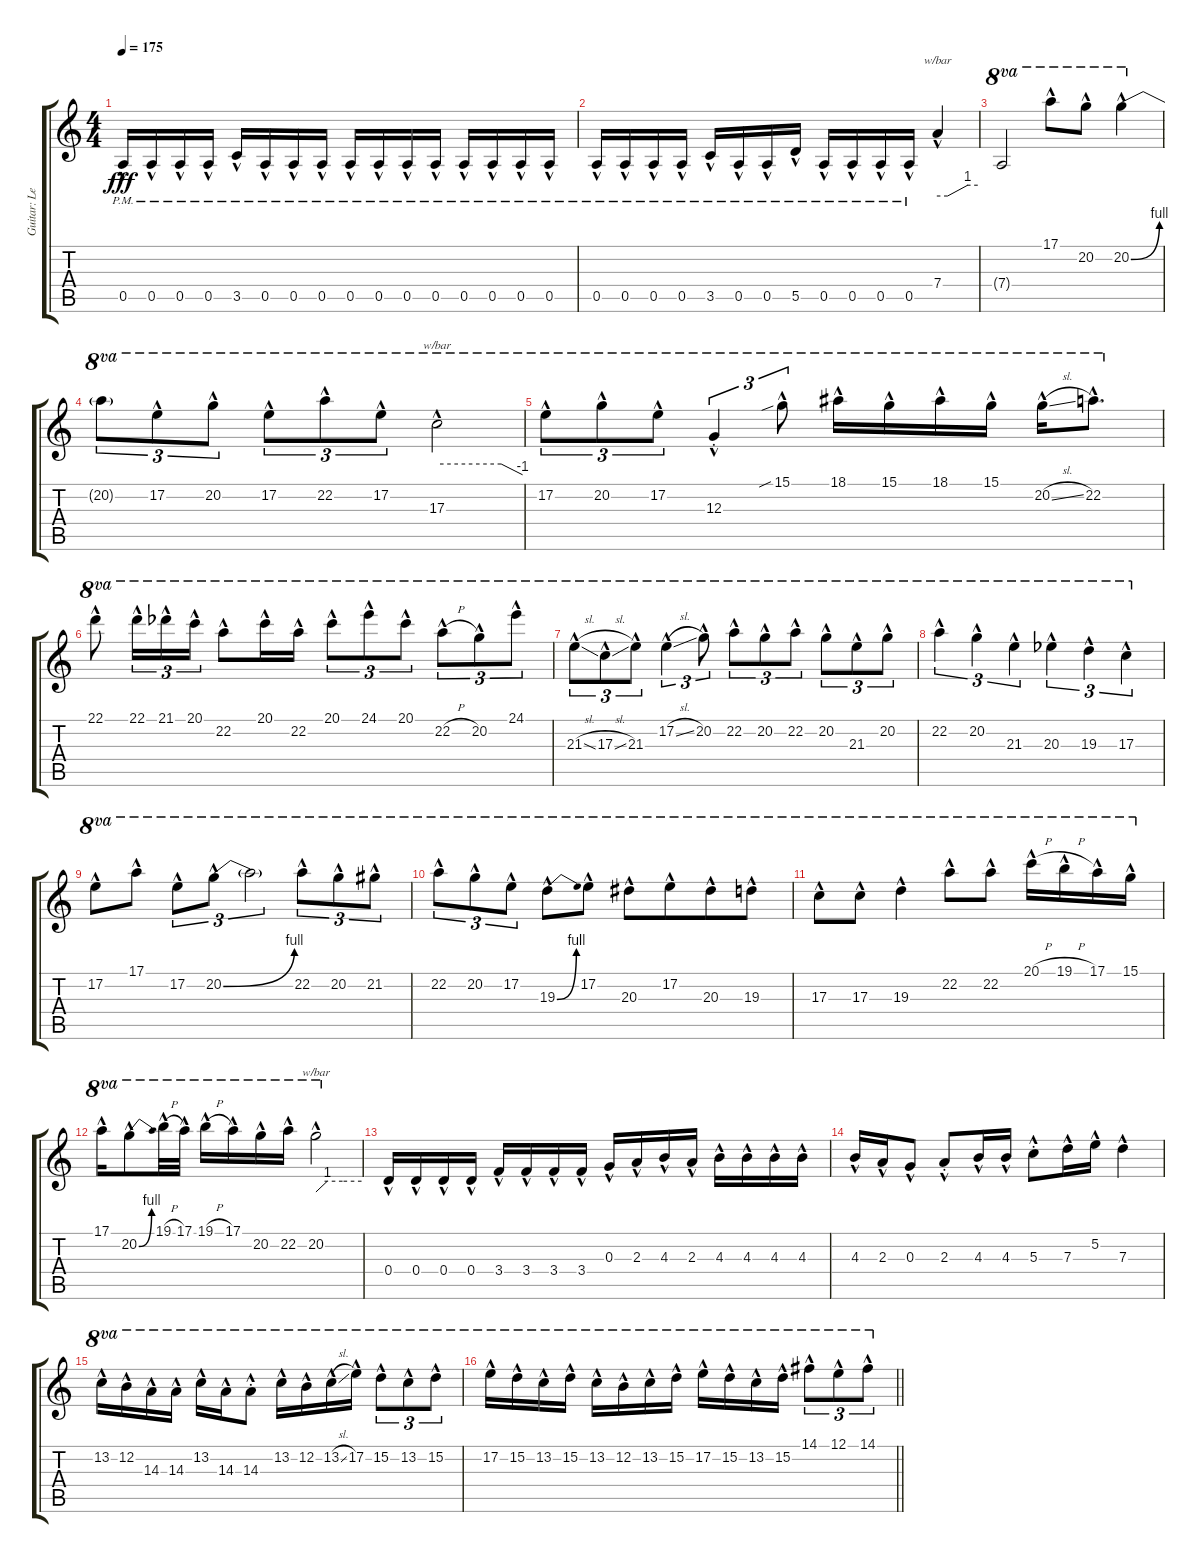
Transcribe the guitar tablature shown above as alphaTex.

\track ("Guitar: Lead" "Guitar: Le") {instrument overdrivenguitar}
\staff {score tabs}
\tuning (E4 B3 G3 D3 A2 E2) {hide}
\ts (4 4)
\tempo 175
\clef g2
\ks c
0.5{hac pm}.16{dy fff} 0.5{hac pm}.16 0.5{hac pm}.16 0.5{hac pm}.16 3.5{hac pm}.16 0.5{hac pm}.16 0.5{hac pm}.16 0.5{hac pm}.16 0.5{hac pm}.16 0.5{hac pm}.16 0.5{hac pm}.16 0.5{hac pm}.16 0.5{hac pm}.16 0.5{hac pm}.16 0.5{hac pm}.16 0.5{hac pm}.16 |
0.5{hac pm}.16 0.5{hac pm}.16 0.5{hac pm}.16 0.5{hac pm}.16 3.5{hac pm}.16 0.5{hac pm}.16 0.5{hac pm}.16 5.5{hac pm}.16 0.5{hac pm}.16 0.5{hac pm}.16 0.5{hac pm}.16 0.5{hac pm}.16 7.4{hac}.4{tbe (custom default 0 0 15 0 45 4 60 4)} |
7.4{t}.2{ot 8va} 17.1{hac}.8{ot 8va} 20.2{hac}.8{ot 8va} 20.2{be (bend 0 0 60 4) hac}.4{ot 8va} |
20.2{t}.8{tu (3 2) ot 8va} 17.2{hac}.8{tu (3 2) ot 8va} 20.2{hac}.8{tu (3 2) ot 8va} 17.2{hac}.8{tu (3 2) ot 8va} 22.2{hac}.8{tu (3 2) ot 8va} 17.2{hac}.8{tu (3 2) ot 8va} 17.3{hac}.2{tbe (custom default 0 0 45 0 60 -4) ot 8va} |
17.2{hac}.8{tu (3 2) ot 8va} 20.2{hac}.8{tu (3 2) ot 8va} 17.2{hac}.8{tu (3 2) ot 8va} 12.3{hac st}.4{tu (3 2) ot 8va} 15.1{sib hac}.8{tu (3 2) ot 8va} 18.1{hac}.16{ot 8va} 15.1{hac}.16{ot 8va} 18.1{hac}.16{ot 8va} 15.1{hac}.16{ot 8va} 20.2{sl hac}.16{ot 8va} 22.2{hac}.8{d ot 8va} |
22.1{hac}.8{ot 8va} 22.1{hac}.16{tu (3 2) ot 8va} 21.1{hac acc b}.16{tu (3 2) ot 8va} 20.1{hac}.16{tu (3 2) ot 8va} 22.2{hac}.8{ot 8va} 20.1{hac}.16{ot 8va} 22.2{hac}.16{ot 8va} 20.1{hac}.8{tu (3 2) ot 8va} 24.1{hac}.8{tu (3 2) ot 8va} 20.1{hac}.8{tu (3 2) ot 8va} 22.2{h hac}.8{tu (3 2) ot 8va} 20.2{hac}.8{tu (3 2) ot 8va} 24.1{hac}.8{tu (3 2) ot 8va} |
21.3{sl hac}.8{tu (3 2) ot 8va} 17.3{sl hac}.8{tu (3 2) ot 8va} 21.3{hac}.8{tu (3 2) ot 8va} 17.2{sl hac}.4{tu (3 2) ot 8va} 20.2{hac}.8{tu (3 2) ot 8va} 22.2{hac}.8{tu (3 2) ot 8va} 20.2{hac}.8{tu (3 2) ot 8va} 22.2{hac}.8{tu (3 2) ot 8va} 20.2{hac}.8{tu (3 2) ot 8va} 21.3{hac}.8{tu (3 2) ot 8va} 20.2{hac}.8{tu (3 2) ot 8va} |
22.2{hac}.4{tu (3 2) ot 8va} 20.2{hac}.4{tu (3 2) ot 8va} 21.3{hac}.4{tu (3 2) ot 8va} 20.3{hac acc b}.4{tu (3 2) ot 8va} 19.3{hac}.4{tu (3 2) ot 8va} 17.3{hac}.4{tu (3 2) ot 8va} |
17.2{hac}.8{ot 8va} 17.1{hac}.8{ot 8va} 17.2{hac}.8{tu (3 2) ot 8va} 20.2{be (bend 0 0 60 4) hac}.8{tu (3 2) ot 8va} 20.2{t}.2{tu (3 2) ot 8va} 22.2{hac}.8{tu (3 2) ot 8va} 20.2{hac}.8{tu (3 2) ot 8va} 21.2{hac}.8{tu (3 2) ot 8va} |
22.2{hac}.8{tu (3 2) ot 8va} 20.2{hac}.8{tu (3 2) ot 8va} 17.2{hac}.8{tu (3 2) ot 8va} 19.3{be (bend 0 0 60 4) hac}.8{ot 8va} 17.2{hac}.8{ot 8va} 20.3{hac}.8{ot 8va} 17.2{hac}.8{ot 8va beam merge} 20.3{hac}.8{ot 8va} 19.3{hac}.8{ot 8va} |
17.3{hac}.8{ot 8va} 17.3{hac}.8{ot 8va} 19.3{hac}.4{ot 8va} 22.2{hac}.8{ot 8va} 22.2{hac}.8{ot 8va} 20.1{h hac}.16{ot 8va} 19.1{h hac}.16{ot 8va} 17.1{hac}.16{ot 8va} 15.1{hac}.16{ot 8va} |
17.1{hac}.16{ot 8va} 20.2{be (bend 0 0 60 4) hac}.8{ot 8va} 19.1{h hac}.32{ot 8va} 17.1{hac}.32{ot 8va} 19.1{h hac}.16{ot 8va} 17.1{hac}.16{ot 8va} 20.2{hac}.16{ot 8va} 22.2{hac}.16{ot 8va} 20.2{hac}.2{tbe (custom default 0 0 15 4 35 4 60 4) ot 8va} |
0.4{hac}.16 0.4{hac}.16 0.4{hac}.16 0.4{hac}.16 3.4{hac}.16 3.4{hac}.16 3.4{hac}.16 3.4{hac}.16 0.3{hac}.16 2.3{hac}.16 4.3{hac}.16 2.3{hac}.16 4.3{hac}.16 4.3{hac}.16 4.3{hac}.16 4.3{hac}.16 |
4.3{hac}.16 2.3{hac}.16 0.3{hac}.8 2.3{hac st}.8 4.3{hac}.16 4.3{hac}.16 5.3{hac st}.8 7.3{hac}.16 5.2{hac}.16 7.3{hac}.4 |
13.2{hac}.16{ot 8va} 12.2{hac}.16{ot 8va} 14.3{hac}.16{ot 8va} 14.3{hac}.16{ot 8va} 13.2{hac}.16{ot 8va} 14.3{hac}.16{ot 8va} 14.3{hac st}.8{ot 8va} 13.2{hac}.16{ot 8va} 12.2{hac}.16{ot 8va} 13.2{sl hac}.16{ot 8va} 17.2{hac}.16{ot 8va} 15.2{hac}.8{tu (3 2) ot 8va} 13.2{hac}.8{tu (3 2) ot 8va} 15.2{hac}.8{tu (3 2) ot 8va} |
\barLineRight lightlight
17.2{hac}.16{ot 8va} 15.2{hac}.16{ot 8va} 13.2{hac}.16{ot 8va} 15.2{hac}.16{ot 8va} 13.2{hac}.16{ot 8va} 12.2{hac}.16{ot 8va} 13.2{hac}.16{ot 8va} 15.2{hac}.16{ot 8va} 17.2{hac}.16{ot 8va} 15.2{hac}.16{ot 8va} 13.2{hac}.16{ot 8va} 15.2{hac}.16{ot 8va} 14.1{hac}.8{tu (3 2) ot 8va} 12.1{hac}.8{tu (3 2) ot 8va} 14.1{hac}.8{tu (3 2) ot 8va}
